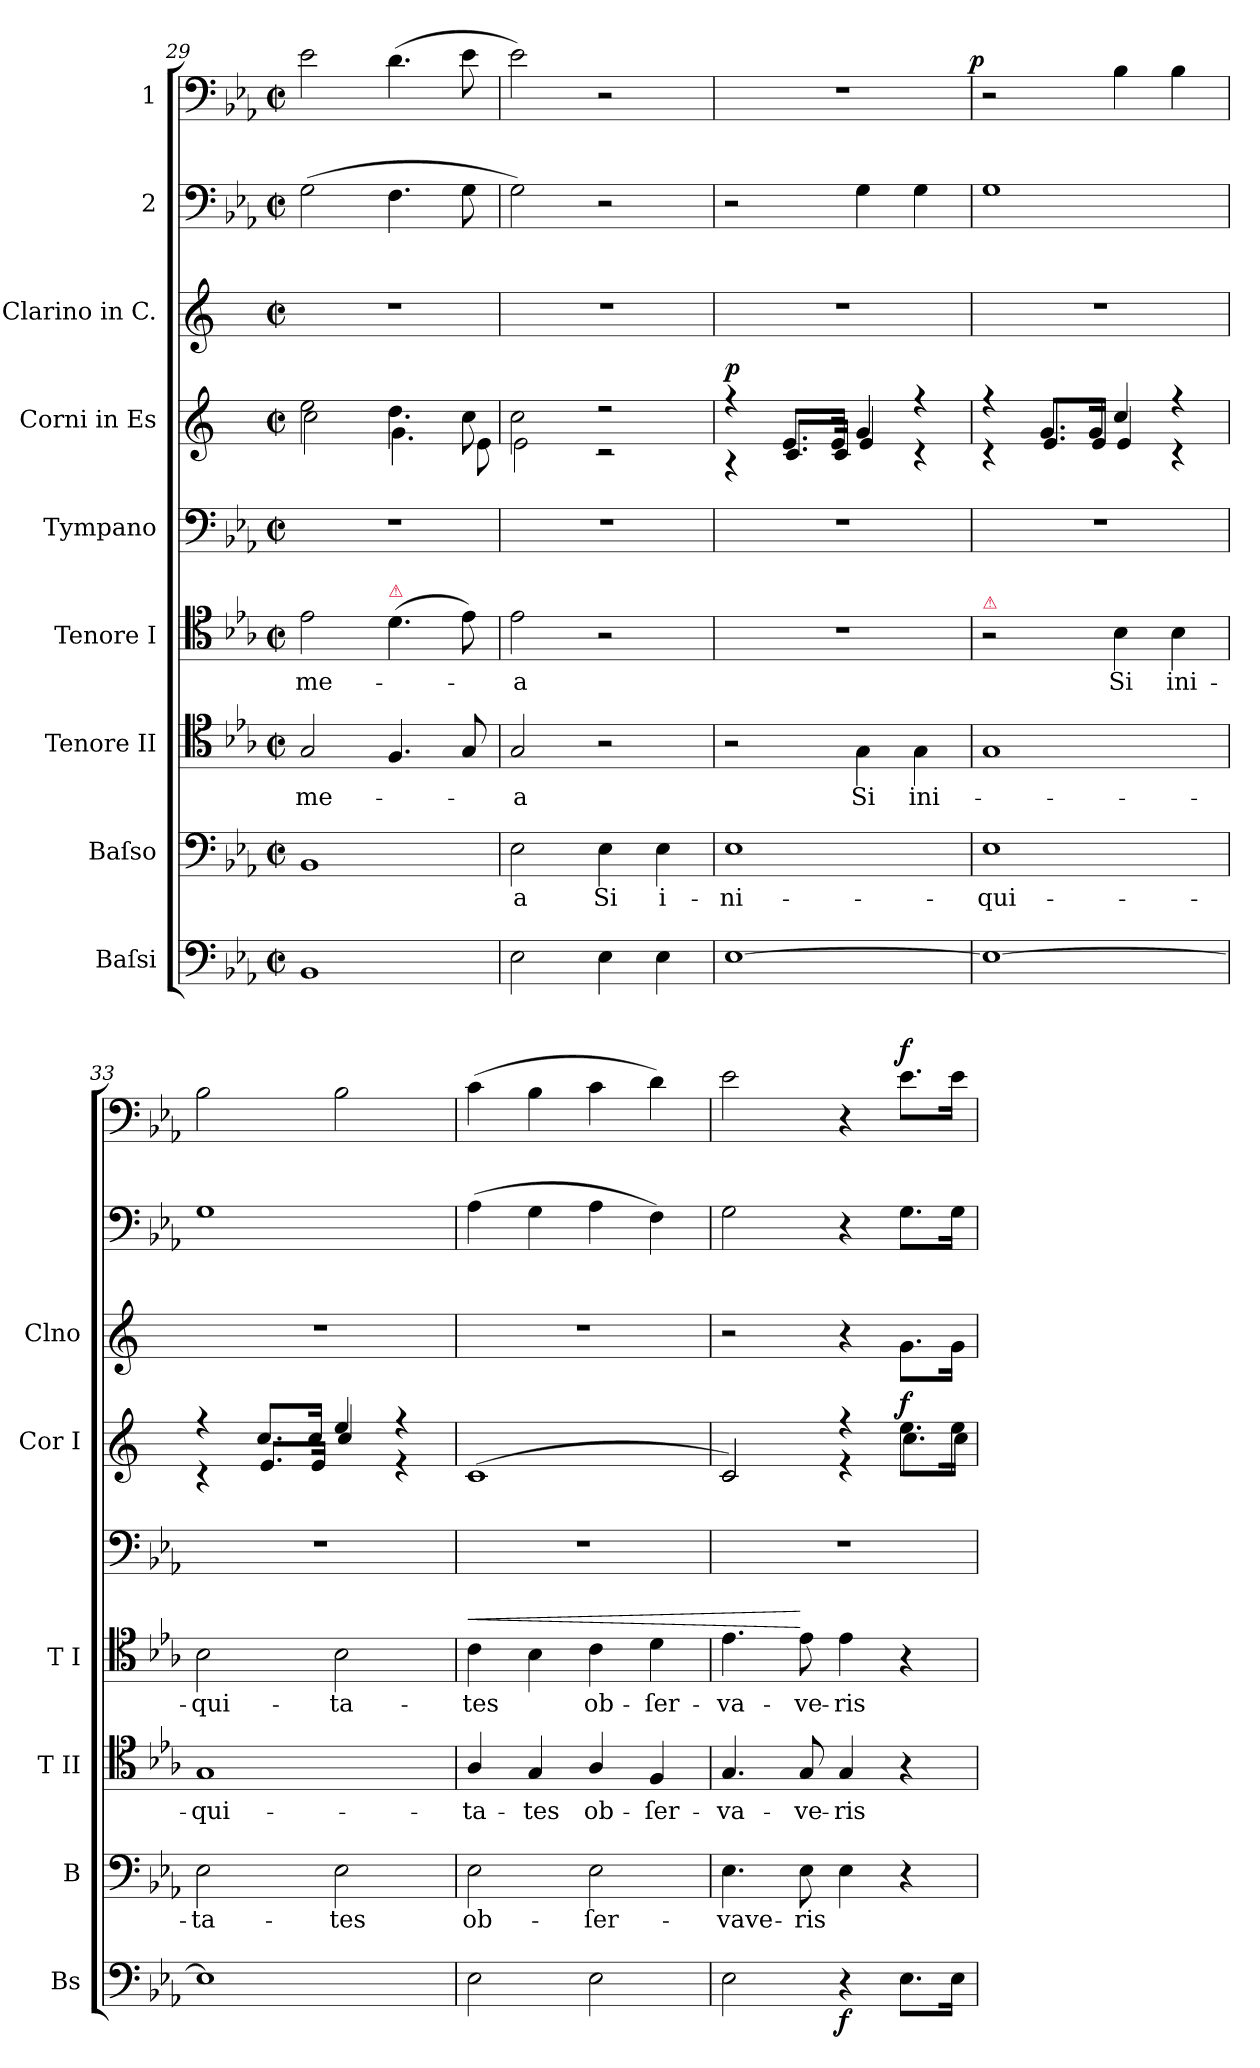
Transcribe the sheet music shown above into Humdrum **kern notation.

**kern	**dynam	**kern	**text	**kern	**text	**kern	**text	**dynam	**kern	**kern	**dynam	**kern	**kern	**kern	**dynam
*part9	*part9	*part8	*part8	*part7	*part7	*part6	*part6	*part6	*part5	*part4	*part4	*part3	*part2	*part1	*part1
*staff9	*staff9	*staff8	*staff8	*staff7	*staff7	*staff6	*staff6	*staff6	*staff5	*staff4	*staff4	*staff3	*staff2	*staff1	*staff1
*I"Baſsi	*	*I"Baſso	*	*I"Tenore II	*	*I"Tenore I	*	*	*I"Tympano	*I"Corni in Es	*	*I"Clarino in C.	*I"2	*I"1	*
*I'Bs	*	*I'B	*	*I'T II	*	*I'T I	*	*	*	*I'Cor I	*	*I'Clno	*	*	*
*clefF4	*	*clefF4	*	*clefC4	*	*clefC4	*	*	*clefF4	*clefG2	*	*clefG2	*clefF4	*clefF4	*
*	*	*	*	*	*	*	*	*	*	*ITrd5c9	*	*	*	*	*
*k[b-e-a-]	*	*k[b-e-a-]	*	*k[b-e-a-]	*	*k[b-e-a-]	*	*	*k[b-e-a-]	*k[b-e-a-]	*	*k[]	*k[b-e-a-]	*k[b-e-a-]	*
*E-:	*	*E-:	*	*E-:	*	*E-:	*	*	*E-:	*	*	*	*E-:	*E-:	*
*M2/2	*	*M2/2	*	*M2/2	*	*M2/2	*	*	*M2/2	*M2/2	*	*M2/2	*M2/2	*M2/2	*
*met(c|)	*	*met(c|)	*	*met(c|)	*	*met(c|)	*	*	*met(c|)	*met(c|)	*	*met(c|)	*met(c|)	*met(c|)	*
=29	=29	=29	=29	=29	=29	=29	=29	=29	=29	=29	=29	=29	=29	=29	=29
*	*	*	*	*	*	*	*	*	*	*^	*	*	*	*	*
1BB-/	.	1BB-/	.	2G/	me-	2e-\	me-	.	1r	2g\	2e-\	.	1r	(>2G\	2e-\	.
!	!	!	!	!	!	!LO:TX:a:color=crimson:t=⚠	!	!	!	!	!	!	!	!	!	!
.	.	.	.	4.F/	.	(>4.d\	.	.	.	4.f\	4.B-\	.	.	4.F\	(>4.d\	.
.	.	.	.	8G/	.	8e-\)	.	.	.	8e-\	8G\	.	.	8G\	8e-\	.
=30	=30	=30	=30	=30	=30	=30	=30	=30	=30	=30	=30	=30	=30	=30	=30	=30
2E-\	.	2E-\	-a	2G/	-a	2e-\	-a	.	1r	2e-\	2G\	.	1r	2G\)	2e-\)	.
4E-\	.	4E-\	Si	2r	.	2r	.	.	.	2r	2r	.	.	2r	2r	.
4E-\	.	4E-\	i-	.	.	.	.	.	.	.	.	.	.	.	.	.
=31	=31	=31	=31	=31	=31	=31	=31	=31	=31	=31	=31	=31	=31	=31	=31	=31
!	!	!	!	!	!	!	!	!	!	!	!	!LO:DY:a	!	!	!	!
[1E-\	.	1E-\	-ni-	2r	.	1r	.	.	1r	4r	4r	p	1r	2r	1r	.
.	.	.	.	.	.	.	.	.	.	8.G/L	8.E-/L	.	.	.	.	.
.	.	.	.	.	.	.	.	.	.	16G/Jk	16E-/Jk	.	.	.	.	.
.	.	.	.	4G\	Si	.	.	.	.	4B-/	4G/	.	.	4G\	.	.
.	.	.	.	4G\	ini-	.	.	.	.	4r	4r	.	.	4G\	.	.
=32	=32	=32	=32	=32	=32	=32	=32	=32	=32	=32	=32	=32	=32	=32	=32	=32
!	!	!	!	!	!	!LO:TX:a:color=crimson:t=⚠	!	!	!	!	!	!	!	!	!	!
!	!	!	!	!	!	!	!	!	!	!	!	!	!	!	!	!LO:DY:a:rj
1E-\_	.	1E-\	-qui-	1G/	.	2r	.	.	1r	4r	4r	.	1r	1G\	2r	p
.	.	.	.	.	.	.	.	.	.	8.B-/L	8.G/L	.	.	.	.	.
.	.	.	.	.	.	.	.	.	.	16B-/Jk	16G/Jk	.	.	.	.	.
.	.	.	.	.	.	4B-\	Si	.	.	4e-/	4G/	.	.	.	4B-\	.
.	.	.	.	.	.	4B-\	ini-	.	.	4r	4r	.	.	.	4B-\	.
=33	=33	=33	=33	=33	=33	=33	=33	=33	=33	=33	=33	=33	=33	=33	=33	=33
1E-\]	.	2E-\	-ta-	1G/	-qui-	2B-\	-qui-	.	1r	4r	4r	.	1r	1G\	2B-\	.
.	.	.	.	.	.	.	.	.	.	8.e-/L	8.G/L	.	.	.	.	.
.	.	.	.	.	.	.	.	.	.	16e-/Jk	16G/Jk	.	.	.	.	.
.	.	2E-\	-tes	.	.	2B-\	-ta-	.	.	4g/	4e-/	.	.	.	2B-\	.
.	.	.	.	.	.	.	.	.	.	4r	4r	.	.	.	.	.
=34	=34	=34	=34	=34	=34	=34	=34	=34	=34	=34	=34	=34	=34	=34	=34	=34
!	!	!	!	!	!	!	!	!LO:HP:a	!	!	!	!	!	!	!	!
*	*	*	*	*	*	*	*	*	*	*v	*v	*	*	*	*	*
2E-\	.	2E-\	ob-	4A-/	-ta-	4c\	-tes	<	1r	(<1E-	.	1r	(>4A-\	(>4c\	.
.	.	.	.	4G/	-tes	4B-\	.	.	.	.	.	.	4G\	4B-\	.
2E-\	.	2E-\	-ſer-	4A-/	ob-	4c\	ob-	.	.	.	.	.	4A-\	4c\	.
.	.	.	.	4F/	-ſer-	4d\	-ſer-	.	.	.	.	.	4F\)	4d\)	.
=35	=35	=35	=35	=35	=35	=35	=35	=35	=35	=35	=35	=35	=35	=35	=35
*	*	*	*	*	*	*	*	*	*	*^	*	*	*	*	*
2E-\	.	4.E-\	-vave-	4.G/	-va-	4.e-\	-va-	.	1r	2E-/	2E-/)	.	2r	2G\	2e-\	.
.	.	8E-\	-ris	8G/	-ve-	8e-\	-ve-	[	.	.	.	.	.	.	.	.
4r	f	4E-\	.	4G/	-ris	4e-\	-ris	.	.	4r	4r	.	4r	4r	4r	.
!	!	!	!	!	!	!	!	!	!	!	!	!LO:DY:a	!	!	!	!LO:DY:a
8.E-\L	.	4r	.	4r	.	4r	.	.	.	8.g\L	8.e-\L	f	8.g\L	8.G\L	8.e-\L	f
16E-\Jk	.	.	.	.	.	.	.	.	.	16g\Jk	16e-\Jk	.	16g\Jk	16G\Jk	16e-\Jk	.
*	*	*	*	*	*	*	*	*	*	*v	*v	*	*	*	*	*
=	=	=	=	=	=	=	=	=	=	=	=	=	=	=	=
*-	*-	*-	*-	*-	*-	*-	*-	*-	*-	*-	*-	*-	*-	*-	*-
